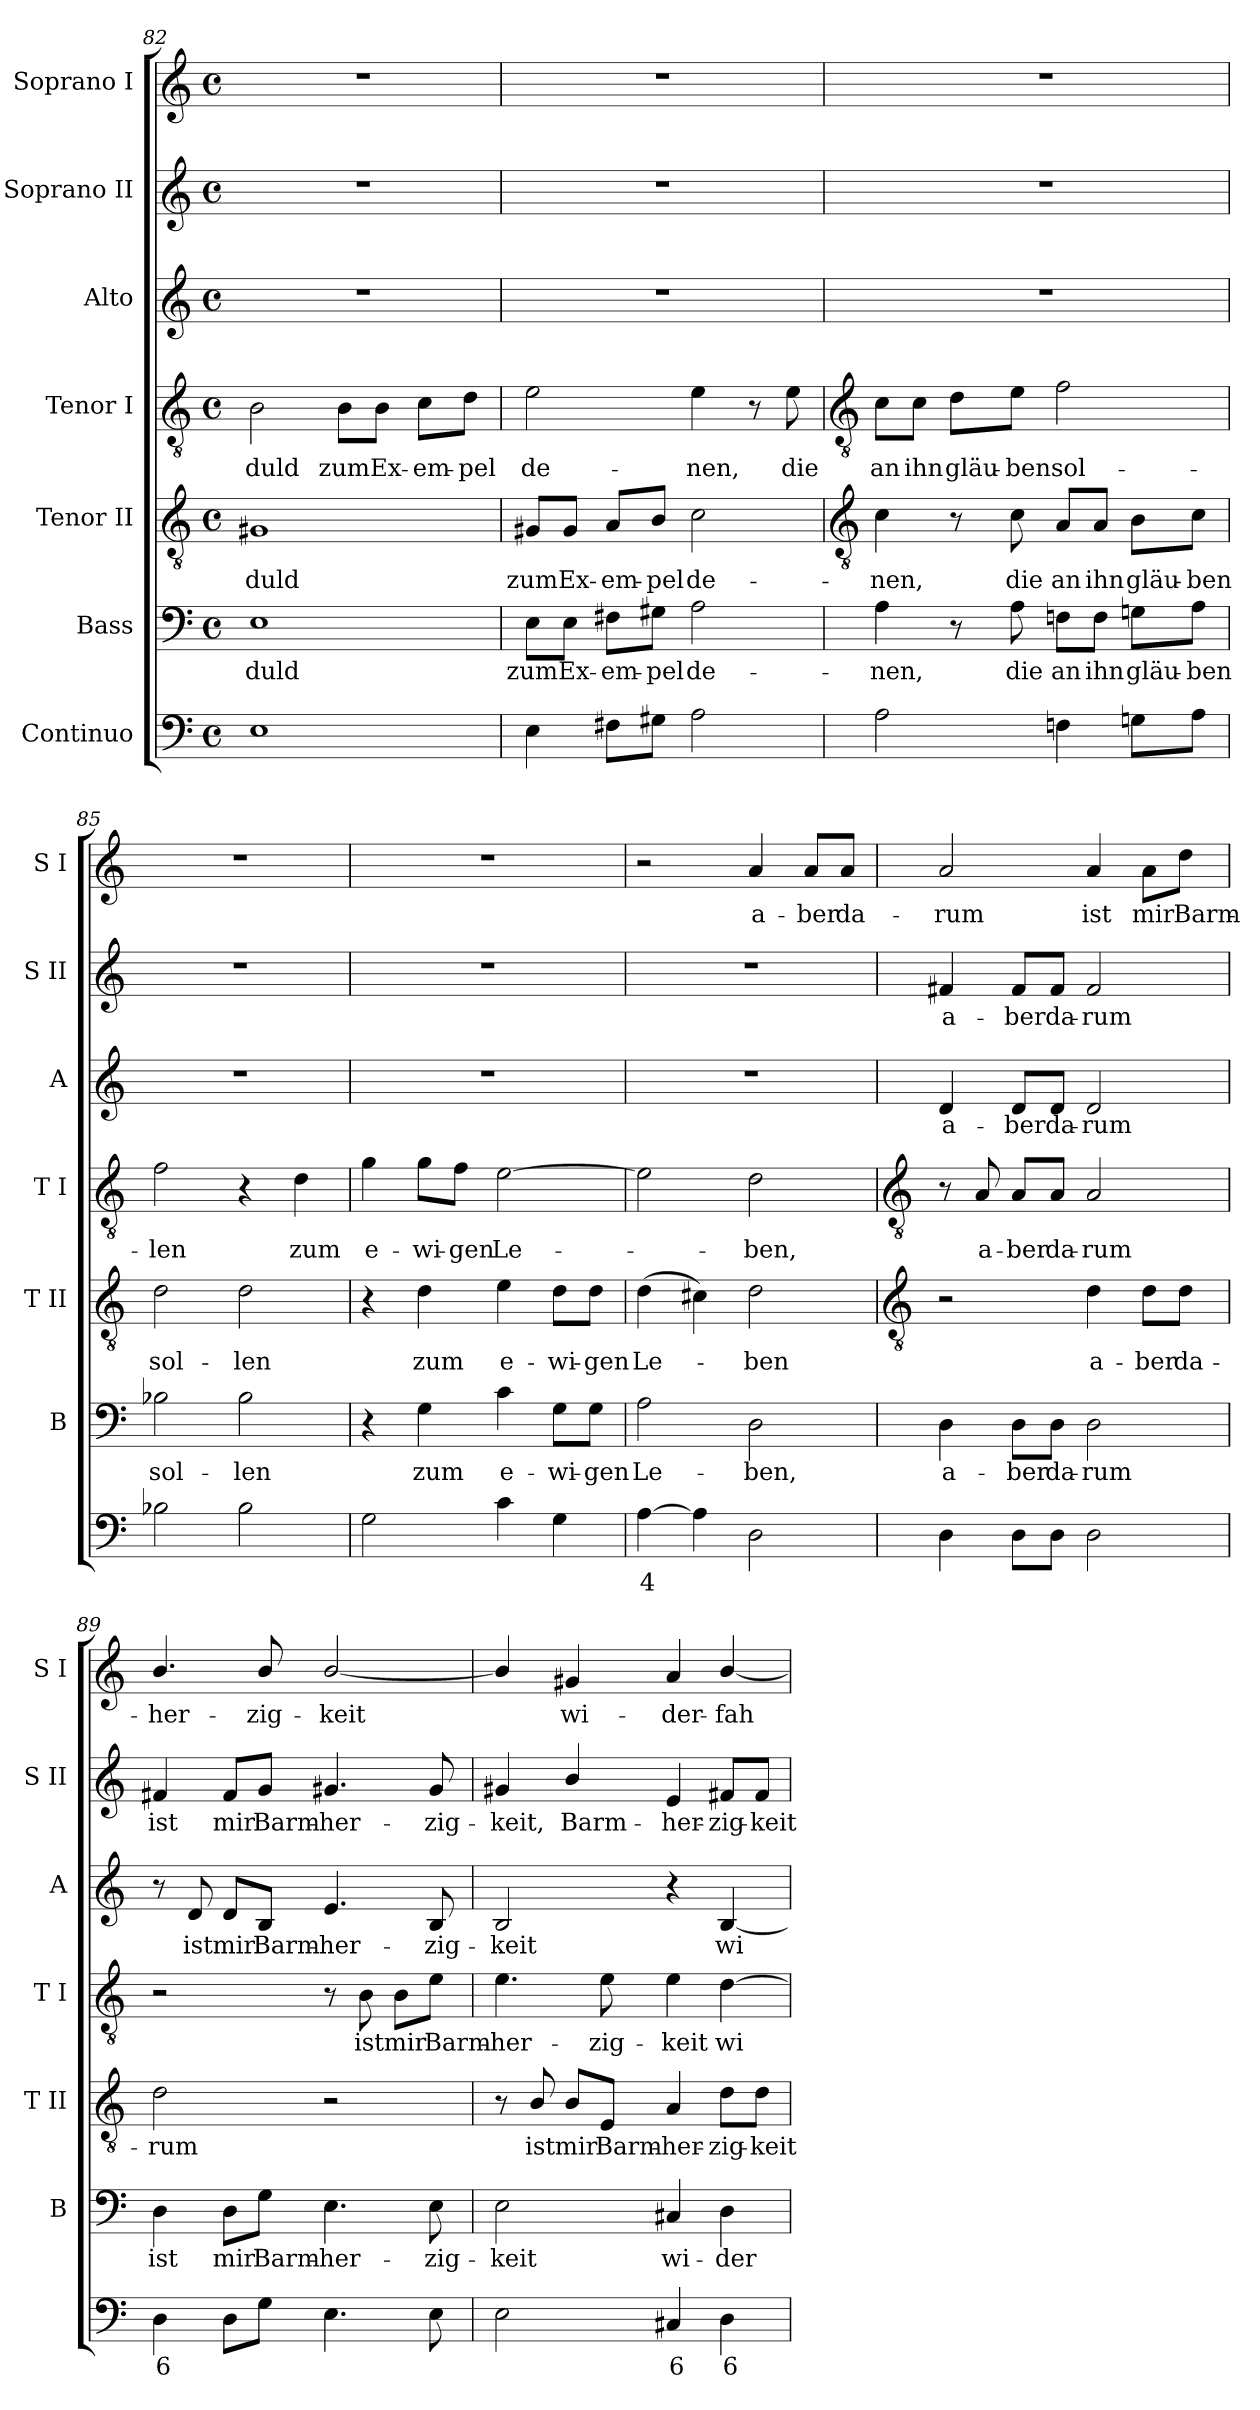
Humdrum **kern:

**kern	**text	**kern	**text	**kern	**text	**kern	**text	**kern	**text	**kern	**text	**kern	**text
*part7	*part7	*part6	*part6	*part5	*part5	*part4	*part4	*part3	*part3	*part2	*part2	*part1	*part1
*staff7	*staff7	*staff6	*staff6	*staff5	*staff5	*staff4	*staff4	*staff3	*staff3	*staff2	*staff2	*staff1	*staff1
*I"Continuo	*	*I"Bass	*	*I"Tenor II	*	*I"Tenor I	*	*I"Alto	*	*I"Soprano II	*	*I"Soprano I	*
*	*	*I'B	*	*I'T II	*	*I'T I	*	*I'A	*	*I'S II	*	*I'S I	*
*clefF4	*	*clefF4	*	*clefGv2	*	*clefGv2	*	*clefG2	*	*clefG2	*	*clefG2	*
*k[]	*	*k[]	*	*k[]	*	*k[]	*	*k[]	*	*k[]	*	*k[]	*
*C:	*	*C:	*	*C:	*	*C:	*	*C:	*	*C:	*	*C:	*
*M4/4	*	*M4/4	*	*M4/4	*	*M4/4	*	*M4/4	*	*M4/4	*	*M4/4	*
*met(c)	*	*met(c)	*	*met(c)	*	*met(c)	*	*met(c)	*	*met(c)	*	*met(c)	*
=82	=82	=82	=82	=82	=82	=82	=82	=82	=82	=82	=82	=82	=82
!	!	!	!LO:LY:b	!	!LO:LY:b	!	!LO:LY:b	!	!	!	!	!	!
1E	.	1E	-duld	1G#X	-duld	2B	-duld	1r	.	1r	.	1r	.
!	!	!	!	!	!	!	!LO:LY:b	!	!	!	!	!	!
.	.	.	.	.	.	8B\L	zum	.	.	.	.	.	.
!	!	!	!	!	!	!	!LO:LY:b	!	!	!	!	!	!
.	.	.	.	.	.	8B\J	Ex-	.	.	.	.	.	.
!	!	!	!	!	!	!	!LO:LY:b	!	!	!	!	!	!
.	.	.	.	.	.	8c\L	-em-	.	.	.	.	.	.
!	!	!	!	!	!	!	!LO:LY:b	!	!	!	!	!	!
.	.	.	.	.	.	8d\J	-pel	.	.	.	.	.	.
=83	=83	=83	=83	=83	=83	=83	=83	=83	=83	=83	=83	=83	=83
!	!	!	!LO:LY:b	!	!LO:LY:b	!	!LO:LY:b	!	!	!	!	!	!
4E	.	8E\L	zum	8G#X/L	zum	2e	de-	1r	.	1r	.	1r	.
!	!	!	!LO:LY:b	!	!LO:LY:b	!	!	!	!	!	!	!	!
.	.	8E\J	Ex-	8G#/J	Ex-	.	.	.	.	.	.	.	.
!	!	!	!LO:LY:b	!	!LO:LY:b	!	!	!	!	!	!	!	!
8F#XL	.	8F#X\L	-em-	8A/L	-em-	.	.	.	.	.	.	.	.
!	!	!	!LO:LY:b	!	!LO:LY:b	!	!	!	!	!	!	!	!
8G#XJ	.	8G#X\J	-pel	8B/J	-pel	.	.	.	.	.	.	.	.
!	!	!	!LO:LY:b	!	!LO:LY:b	!	!LO:LY:b	!	!	!	!	!	!
2A	.	2A	de-	2c	de-	4e	-nen,	.	.	.	.	.	.
.	.	.	.	.	.	8r	.	.	.	.	.	.	.
!	!	!	!	!	!	!	!LO:LY:b	!	!	!	!	!	!
.	.	.	.	.	.	8e	die	.	.	.	.	.	.
!!LO:LB:g=z
=84	=84	=84	=84	=84	=84	=84	=84	=84	=84	=84	=84	=84	=84
*	*	*	*	*clefGv2	*	*clefGv2	*	*	*	*	*	*	*
!	!	!	!LO:LY:b	!	!LO:LY:b	!	!LO:LY:b	!	!	!	!	!	!
2A	.	4A	-nen,	4c	-nen,	8c\L	an	1r	.	1r	.	1r	.
!	!	!	!	!	!	!	!LO:LY:b	!	!	!	!	!	!
.	.	.	.	.	.	8c\J	ihn	.	.	.	.	.	.
!	!	!	!	!	!	!	!LO:LY:b	!	!	!	!	!	!
.	.	8r	.	8r	.	8d\L	gläu-	.	.	.	.	.	.
!	!	!	!LO:LY:b	!	!LO:LY:b	!	!LO:LY:b	!	!	!	!	!	!
.	.	8A	die	8c	die	8e\J	-ben	.	.	.	.	.	.
!	!	!	!LO:LY:b	!	!LO:LY:b	!	!LO:LY:b	!	!	!	!	!	!
4Fn	.	8Fn\L	an	8A/L	an	2f	sol-	.	.	.	.	.	.
!	!	!	!LO:LY:b	!	!LO:LY:b	!	!	!	!	!	!	!	!
.	.	8F\J	ihn	8A/J	ihn	.	.	.	.	.	.	.	.
!	!	!	!LO:LY:b	!	!LO:LY:b	!	!	!	!	!	!	!	!
8GnL	.	8Gn\L	gläu-	8B\L	gläu-	.	.	.	.	.	.	.	.
!	!	!	!LO:LY:b	!	!LO:LY:b	!	!	!	!	!	!	!	!
8AJ	.	8A\J	-ben	8c\J	-ben	.	.	.	.	.	.	.	.
=85	=85	=85	=85	=85	=85	=85	=85	=85	=85	=85	=85	=85	=85
!	!	!	!LO:LY:b	!	!LO:LY:b	!	!LO:LY:b	!	!	!	!	!	!
2B-X	.	2B-X	sol-	2d	sol-	2f	-len	1r	.	1r	.	1r	.
!	!	!	!LO:LY:b	!	!LO:LY:b	!	!	!	!	!	!	!	!
2B-	.	2B-	-len	2d	-len	4r	.	.	.	.	.	.	.
!	!	!	!	!	!	!	!LO:LY:b	!	!	!	!	!	!
.	.	.	.	.	.	4d	zum	.	.	.	.	.	.
=86	=86	=86	=86	=86	=86	=86	=86	=86	=86	=86	=86	=86	=86
!	!	!	!	!	!	!	!LO:LY:b	!	!	!	!	!	!
2G	.	4r	.	4r	.	4g	e-	1r	.	1r	.	1r	.
!	!	!	!LO:LY:b	!	!LO:LY:b	!	!LO:LY:b	!	!	!	!	!	!
.	.	4G	zum	4d	zum	8g\L	-wi-	.	.	.	.	.	.
!	!	!	!	!	!	!	!LO:LY:b	!	!	!	!	!	!
.	.	.	.	.	.	8f\J	-gen	.	.	.	.	.	.
!	!	!	!LO:LY:b	!	!LO:LY:b	!	!LO:LY:b	!	!	!	!	!	!
4c	.	4c	e-	4e	e-	[2e	Le-	.	.	.	.	.	.
!	!	!	!LO:LY:b	!	!LO:LY:b	!	!	!	!	!	!	!	!
4G	.	8G\L	-wi-	8d\L	-wi-	.	.	.	.	.	.	.	.
!	!	!	!LO:LY:b	!	!LO:LY:b	!	!	!	!	!	!	!	!
.	.	8G\J	-gen	8d\J	-gen	.	.	.	.	.	.	.	.
=87	=87	=87	=87	=87	=87	=87	=87	=87	=87	=87	=87	=87	=87
!	!LO:LY:b	!	!LO:LY:b	!	!LO:LY:b	!	!	!	!	!	!	!	!
[4A	4	2A	Le-	(>4d	Le-	2e]	.	1r	.	1r	.	2r	.
4A]	.	.	.	4c#X)	.	.	.	.	.	.	.	.	.
!	!	!	!LO:LY:b	!	!LO:LY:b	!	!LO:LY:b	!	!	!	!	!	!LO:LY:b
2D	.	2D	-ben,	2d	ben	2d	ben,	.	.	.	.	4a	a-
!	!	!	!	!	!	!	!	!	!	!	!	!	!LO:LY:b
.	.	.	.	.	.	.	.	.	.	.	.	8a/L	-ber
!	!	!	!	!	!	!	!	!	!	!	!	!	!LO:LY:b
.	.	.	.	.	.	.	.	.	.	.	.	8a/J	da-
!!LO:LB:g=z
=88	=88	=88	=88	=88	=88	=88	=88	=88	=88	=88	=88	=88	=88
*	*	*	*	*clefGv2	*	*clefGv2	*	*	*	*	*	*	*
!	!	!	!LO:LY:b	!	!	!	!	!	!LO:LY:b	!	!LO:LY:b	!	!LO:LY:b
4D	.	4D	a-	2r	.	8r	.	4d	a-	4f#X	a-	2a	-rum
!	!	!	!	!	!	!	!LO:LY:b	!	!	!	!	!	!
.	.	.	.	.	.	8A	a-	.	.	.	.	.	.
!	!	!	!LO:LY:b	!	!	!	!LO:LY:b	!	!LO:LY:b	!	!LO:LY:b	!	!
8DL	.	8D\L	-ber	.	.	8A/L	-ber	8d/L	-ber	8f#/L	-ber	.	.
!	!	!	!LO:LY:b	!	!	!	!LO:LY:b	!	!LO:LY:b	!	!LO:LY:b	!	!
8DJ	.	8D\J	da-	.	.	8A/J	da-	8d/J	da-	8f#/J	da-	.	.
!	!	!	!LO:LY:b	!	!LO:LY:b	!	!LO:LY:b	!	!LO:LY:b	!	!LO:LY:b	!	!LO:LY:b
2D	.	2D	-rum	4d	a-	2A	-rum	2d	-rum	2f#	-rum	4a	ist
!	!	!	!	!	!LO:LY:b	!	!	!	!	!	!	!	!LO:LY:b
.	.	.	.	8d\L	-ber	.	.	.	.	.	.	8a\L	mir
!	!	!	!	!	!LO:LY:b	!	!	!	!	!	!	!	!LO:LY:b
.	.	.	.	8d\J	da-	.	.	.	.	.	.	8dd\J	Barm-
=89	=89	=89	=89	=89	=89	=89	=89	=89	=89	=89	=89	=89	=89
!	!LO:LY:b	!	!LO:LY:b	!	!LO:LY:b	!	!	!	!	!	!LO:LY:b	!	!LO:LY:b
4D	6	4D	ist	2d	-rum	2r	.	8r	.	4f#X	ist	4.b/	-her-
!	!	!	!	!	!	!	!	!	!LO:LY:b	!	!	!	!
.	.	.	.	.	.	.	.	8d	ist	.	.	.	.
!	!	!	!LO:LY:b	!	!	!	!	!	!LO:LY:b	!	!LO:LY:b	!	!
8DL	.	8D\L	mir	.	.	.	.	8d/L	mir	8f#/L	mir	.	.
!	!	!	!LO:LY:b	!	!	!	!	!	!LO:LY:b	!	!LO:LY:b	!	!LO:LY:b
8GJ	.	8G\J	Barm-	.	.	.	.	8B/J	Barm-	8g/J	Barm-	8b/	-zig-
!	!	!	!LO:LY:b	!	!	!	!	!	!LO:LY:b	!	!LO:LY:b	!	!LO:LY:b
4.E	.	4.E	-her-	2r	.	8r	.	4.e	-her-	4.g#X	-her-	[2b/	-keit
!	!	!	!	!	!	!	!LO:LY:b	!	!	!	!	!	!
.	.	.	.	.	.	8B	ist	.	.	.	.	.	.
!	!	!	!	!	!	!	!LO:LY:b	!	!	!	!	!	!
.	.	.	.	.	.	8B\L	mir	.	.	.	.	.	.
!	!	!	!LO:LY:b	!	!	!	!LO:LY:b	!	!LO:LY:b	!	!LO:LY:b	!	!
8E	.	8E	-zig-	.	.	8e\J	Barm-	8B	-zig-	8g#	-zig-	.	.
=90	=90	=90	=90	=90	=90	=90	=90	=90	=90	=90	=90	=90	=90
!	!	!	!LO:LY:b	!	!	!	!LO:LY:b	!	!LO:LY:b	!	!LO:LY:b	!	!
2E	.	2E	-keit	8r	.	4.e	-her-	2B	-keit	4g#X	-keit,	4b/]	.
!	!	!	!	!	!LO:LY:b	!	!	!	!	!	!	!	!
.	.	.	.	8B/	ist	.	.	.	.	.	.	.	.
!	!	!	!	!	!LO:LY:b	!	!	!	!	!	!LO:LY:b	!	!LO:LY:b
.	.	.	.	8B/L	mir	.	.	.	.	4b/	Barm-	4g#X	wi-
!	!	!	!	!	!LO:LY:b	!	!LO:LY:b	!	!	!	!	!	!
.	.	.	.	8E/J	Barm-	8e	-zig-	.	.	.	.	.	.
!	!LO:LY:b	!	!LO:LY:b	!	!LO:LY:b	!	!LO:LY:b	!	!	!	!LO:LY:b	!	!LO:LY:b
4C#X	6	4C#X	wi-	4A	-her-	4e	-keit	4r	.	4e	-her-	4a	-der-
!	!LO:LY:b	!	!LO:LY:b	!	!LO:LY:b	!	!LO:LY:b	!	!LO:LY:b	!	!LO:LY:b	!	!LO:LY:b
4D	6	4D	-der-	8d\L	-zig-	[4d	wi-	[4B	wi-	8f#X/L	-zig-	[4b/	-fah-
!	!	!	!	!	!LO:LY:b	!	!	!	!	!	!LO:LY:b	!	!
.	.	.	.	8d\J	-keit	.	.	.	.	8f#/J	-keit	.	.
=	=	=	=	=	=	=	=	=	=	=	=	=	=
*-	*-	*-	*-	*-	*-	*-	*-	*-	*-	*-	*-	*-	*-
